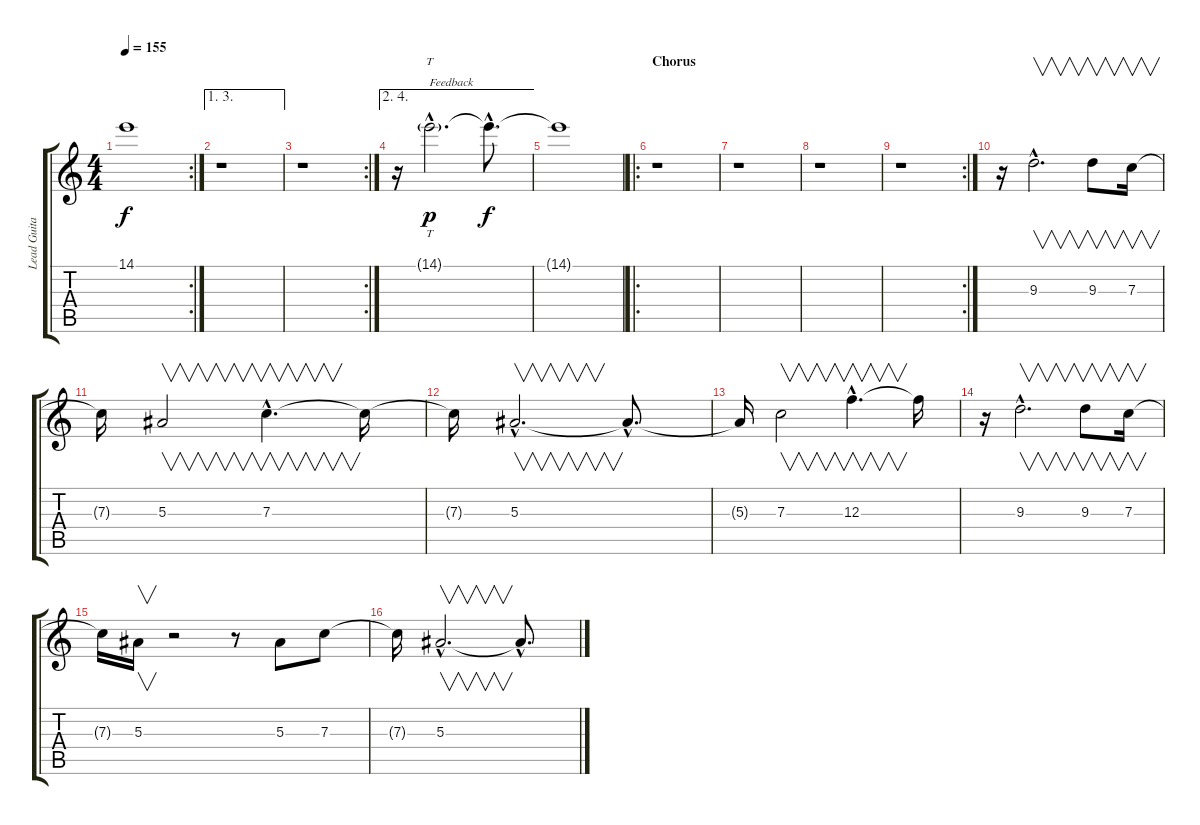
\track ("Lead Guitar Delay" "Lead Guita") {instrument distortionguitar}
\staff {score tabs}
\tuning (D4 A3 F3 C3 G2 D2) {hide}
\rc 2
\ts (4 4)
\tempo 155
\clef g2
\ks c
14.1{t}.1{dy f} |
\ae (1 3)
r.1 |
\rc 2
r.1 |
\ae (2 4)
r.16 14.1{g hac}.2{tt d txt "Feedback" dy p} 14.1{hac t}.8{d dy f} |
14.1{t}.1 |
\ro
\section ("" "Chorus")
r.1 |
r.1 |
r.1 |
\rc 2
r.1 |
r.16 9.3{hac}.2{v d} 9.3.8{v} 7.3.16{v} |
7.3{t}.16 5.3.2{v} 7.3{hac}.4{v d} 7.3{t}.16 |
7.3{t}.16 5.3{hac}.2{v d} 5.3{hac t}.8{d} |
5.3{t}.16 7.3.2{v} 12.3{hac}.4{v d} 12.3{t}.16 |
r.16 9.3{hac}.2{v d} 9.3.8{v} 7.3.16{v} |
7.3{t}.16 5.3.16{v} r.2 r.8 5.3.8 7.3.8 |
7.3{t}.16 5.3{hac}.2{v d} 5.3{hac t}.8{d}
